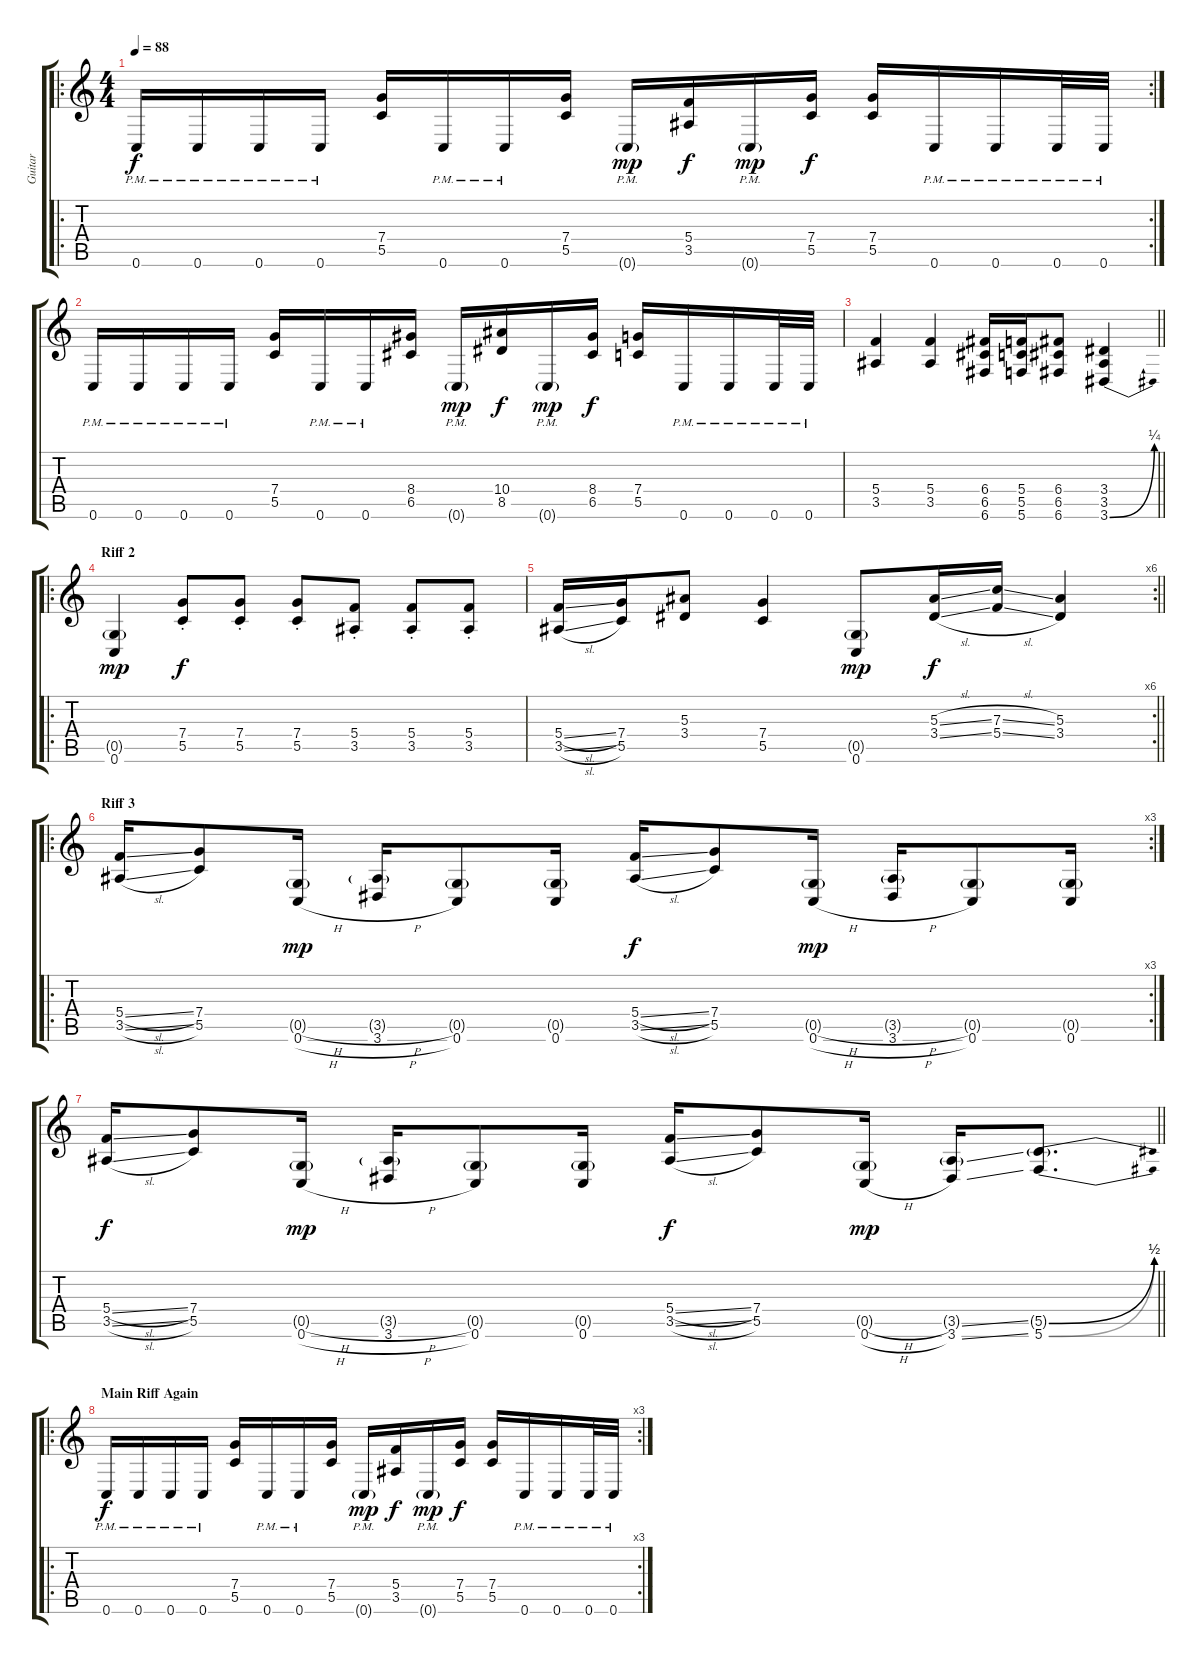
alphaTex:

\track ("Guitar" "Guitar") {instrument overdrivenguitar}
\staff {score tabs}
\tuning (D4 A3 F3 C3 G2 C2) {hide}
\ro
\rc 2
\ts (4 4)
\tempo 88
\clef g2
\ks c
0.6{pm}.16{dy f} 0.6{pm}.16 0.6{pm}.16 0.6{pm}.16 (7.4 5.5).16 0.6{pm}.16 0.6{pm}.16 (7.4 5.5).16 0.6{g pm}.16{dy mp} (5.4 3.5).16{dy f} 0.6{g pm}.16{dy mp} (7.4 5.5).16{dy f} (7.4 5.5).16 0.6{pm}.16 0.6{pm}.16 0.6{pm}.32 0.6{pm}.32 |
0.6{pm}.16 0.6{pm}.16 0.6{pm}.16 0.6{pm}.16 (7.4 5.5).16 0.6{pm}.16 0.6{pm}.16 (8.4 6.5).16 0.6{g pm}.16{dy mp} (10.4 8.5).16{dy f} 0.6{g pm}.16{dy mp} (8.4 6.5).16{dy f} (7.4 5.5).16 0.6{pm}.16 0.6{pm}.16 0.6{pm}.32 0.6{pm}.32 |
\barLineRight lightlight
(5.4 3.5).4 (5.4 3.5).4 (6.4 6.5 6.6).16 (5.4 5.5 5.6).16 (6.4 6.5 6.6).8 (3.4 3.5 3.6{be (bend 0 0 60 1)}).4 |
\ro
\section ("" "Riff 2")
(0.5{g} 0.6).4{dy mp} (7.4{st} 5.5{st}).8{dy f} (7.4{st} 5.5{st}).8 (7.4{st} 5.5{st}).8 (5.4{st} 3.5{st}).8 (5.4{st} 3.5{st}).8 (5.4{st} 3.5{st}).8 |
\rc 6
\barLineRight lightlight
(5.4{sl} 3.5{sl}).16 (7.4 5.5).16 (5.3 3.4).8 (7.4 5.5).4 (0.5{g} 0.6).8{dy mp} (5.3{sl} 3.4{sl}).16{dy f} (7.3{sl} 5.4{sl}).16 (5.3 3.4).4 |
\ro
\rc 3
\section ("" "Riff 3")
(5.4{sl} 3.5{sl}).16 (7.4 5.5).8 (0.5{h g} 0.6{h}).16{dy mp} (3.5{h g} 3.6{h}).16 (0.5{g} 0.6).8 (0.5{g} 0.6).16 (5.4{sl} 3.5{sl}).16{dy f} (7.4 5.5).8 (0.5{h g} 0.6{h}).16{dy mp} (3.5{h g} 3.6{h}).16 (0.5{g} 0.6).8 (0.5{g} 0.6).16 |
\barLineRight lightlight
(5.4{sl} 3.5{sl}).16{dy f} (7.4 5.5).8 (0.5{h g} 0.6{h}).16{dy mp} (3.5{h g} 3.6{h}).16 (0.5{g} 0.6).8 (0.5{g} 0.6).16 (5.4{sl} 3.5{sl}).16{dy f} (7.4 5.5).8 (0.5{h g} 0.6{h}).16{dy mp} (3.5{ss g} 3.6{ss}).16 (5.5{be (bend 0 0 60 2) g} 5.6{be (bend 0 0 60 2)}).8{d} |
\ro
\rc 3
\section ("" "Main Riff Again")
0.6{pm}.16{dy f} 0.6{pm}.16 0.6{pm}.16 0.6{pm}.16 (7.4 5.5).16 0.6{pm}.16 0.6{pm}.16 (7.4 5.5).16 0.6{g pm}.16{dy mp} (5.4 3.5).16{dy f} 0.6{g pm}.16{dy mp} (7.4 5.5).16{dy f} (7.4 5.5).16 0.6{pm}.16 0.6{pm}.16 0.6{pm}.32 0.6{pm}.32
